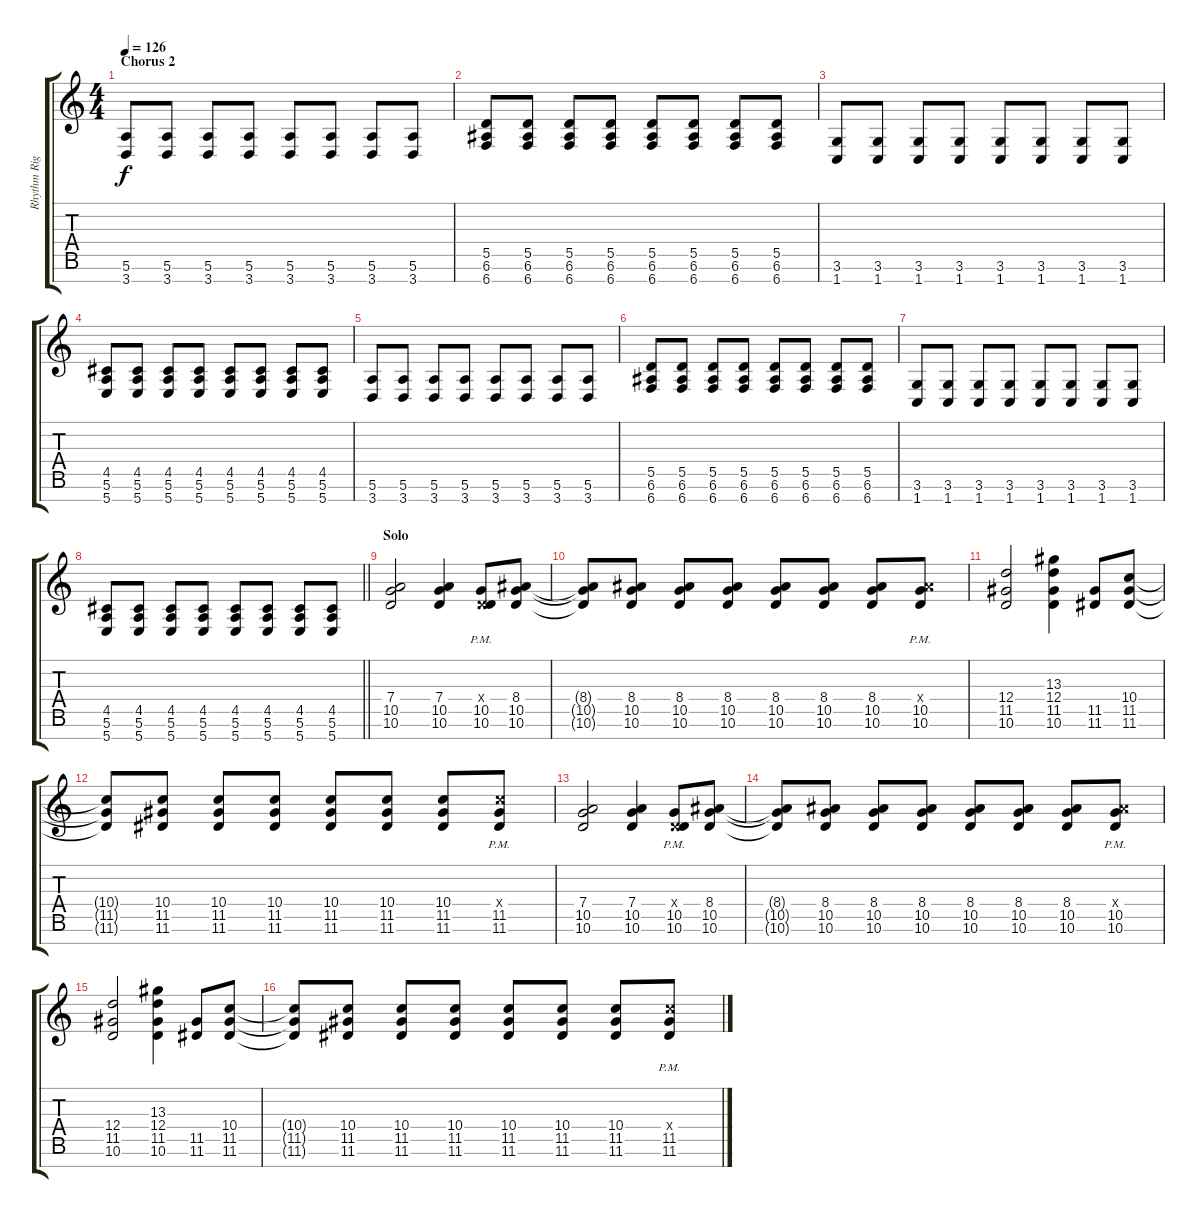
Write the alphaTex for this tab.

\track ("Rhythm Right" "Rhythm Rig") {instrument distortionguitar}
\staff {score tabs}
\tuning (E4 B3 G3 D3 A2 E2 B1) {hide}
\ts (4 4)
\section ("" "Chorus 2")
\tempo 126
\clef g2
\ks c
(5.6 3.7).8{dy f} (5.6 3.7).8 (5.6 3.7).8 (5.6 3.7).8 (5.6 3.7).8 (5.6 3.7).8 (5.6 3.7).8 (5.6 3.7).8 |
(5.5 6.6 6.7).8 (5.5 6.6 6.7).8 (5.5 6.6 6.7).8 (5.5 6.6 6.7).8 (5.5 6.6 6.7).8 (5.5 6.6 6.7).8 (5.5 6.6 6.7).8 (5.5 6.6 6.7).8 |
(3.6 1.7).8 (3.6 1.7).8 (3.6 1.7).8 (3.6 1.7).8 (3.6 1.7).8 (3.6 1.7).8 (3.6 1.7).8 (3.6 1.7).8 |
(4.5 5.6 5.7).8 (4.5 5.6 5.7).8 (4.5 5.6 5.7).8 (4.5 5.6 5.7).8 (4.5 5.6 5.7).8 (4.5 5.6 5.7).8 (4.5 5.6 5.7).8 (4.5 5.6 5.7).8 |
(5.6 3.7).8 (5.6 3.7).8 (5.6 3.7).8 (5.6 3.7).8 (5.6 3.7).8 (5.6 3.7).8 (5.6 3.7).8 (5.6 3.7).8 |
(5.5 6.6 6.7).8 (5.5 6.6 6.7).8 (5.5 6.6 6.7).8 (5.5 6.6 6.7).8 (5.5 6.6 6.7).8 (5.5 6.6 6.7).8 (5.5 6.6 6.7).8 (5.5 6.6 6.7).8 |
(3.6 1.7).8 (3.6 1.7).8 (3.6 1.7).8 (3.6 1.7).8 (3.6 1.7).8 (3.6 1.7).8 (3.6 1.7).8 (3.6 1.7).8 |
\barLineRight lightlight
(4.5 5.6 5.7).8 (4.5 5.6 5.7).8 (4.5 5.6 5.7).8 (4.5 5.6 5.7).8 (4.5 5.6 5.7).8 (4.5 5.6 5.7).8 (4.5 5.6 5.7).8 (4.5 5.6 5.7).8 |
\section ("" "Solo")
(7.4 10.5 10.6).2{volume 7} (7.4 10.5 10.6).4 (0.4{x} 10.5{pm} 10.6{pm}).8 (8.4 10.5 10.6).8 |
(8.4{t} 10.5{t} 10.6{t}).8 (8.4 10.5 10.6).8 (8.4 10.5 10.6).8 (8.4 10.5 10.6).8 (8.4 10.5 10.6).8 (8.4 10.5 10.6).8 (8.4 10.5 10.6).8 (8.4{x} 10.5{pm} 10.6{pm}).8 |
(12.4 11.5 10.6).2 (13.3 12.4 11.5 10.6).4 (11.5 11.6).8 (10.4 11.5 11.6).8 |
(10.4{t} 11.5{t} 11.6{t}).8 (10.4 11.5 11.6).8 (10.4 11.5 11.6).8 (10.4 11.5 11.6).8 (10.4 11.5 11.6).8 (10.4 11.5 11.6).8 (10.4 11.5 11.6).8 (10.4{x} 11.5{pm} 11.6{pm}).8 |
(7.4 10.5 10.6).2 (7.4 10.5 10.6).4 (0.4{x} 10.5{pm} 10.6{pm}).8 (8.4 10.5 10.6).8 |
(8.4{t} 10.5{t} 10.6{t}).8 (8.4 10.5 10.6).8 (8.4 10.5 10.6).8 (8.4 10.5 10.6).8 (8.4 10.5 10.6).8 (8.4 10.5 10.6).8 (8.4 10.5 10.6).8 (8.4{x} 10.5{pm} 10.6{pm}).8 |
(12.4 11.5 10.6).2 (13.3 12.4 11.5 10.6).4 (11.5 11.6).8 (10.4 11.5 11.6).8 |
(10.4{t} 11.5{t} 11.6{t}).8 (10.4 11.5 11.6).8 (10.4 11.5 11.6).8 (10.4 11.5 11.6).8 (10.4 11.5 11.6).8 (10.4 11.5 11.6).8 (10.4 11.5 11.6).8 (10.4{x} 11.5{pm} 11.6{pm}).8
